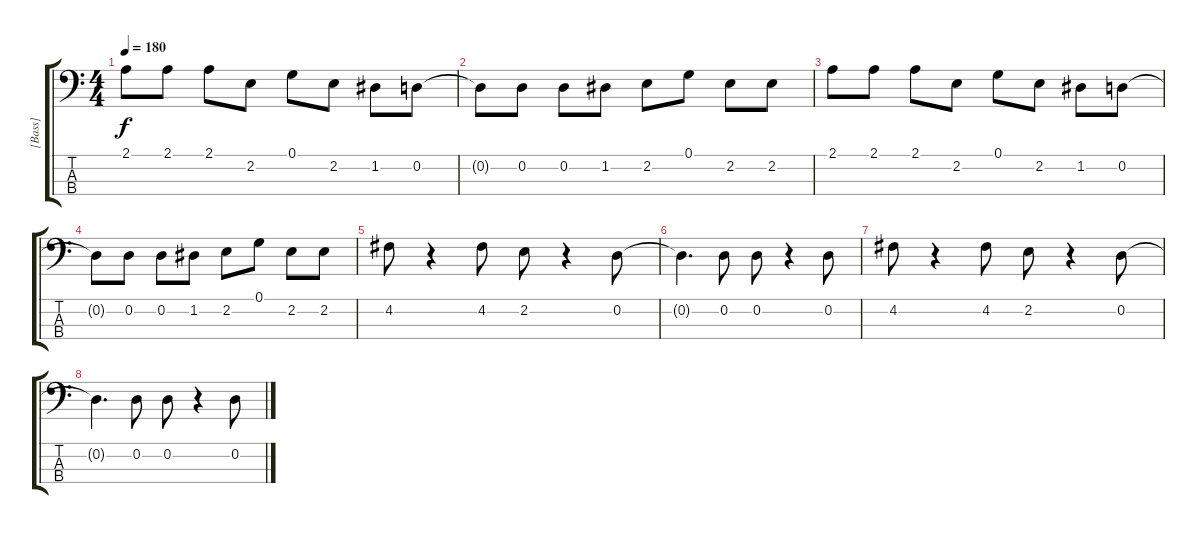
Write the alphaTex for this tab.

\track ("[Bass]" "[Bass]") {instrument electricbassfinger}
\staff {score tabs}
\tuning (G2 D2 A1 D1) {hide}
\ts (4 4)
\tempo 180
\clef f4
\ks c
2.1.8{dy f} 2.1.8 2.1.8 2.2.8 0.1.8 2.2.8 1.2.8 0.2.8 |
0.2{t}.8 0.2.8 0.2.8 1.2.8 2.2.8 0.1.8 2.2.8 2.2.8 |
2.1.8 2.1.8 2.1.8 2.2.8 0.1.8 2.2.8 1.2.8 0.2.8 |
0.2{t}.8 0.2.8 0.2.8 1.2.8 2.2.8 0.1.8 2.2.8 2.2.8 |
4.2.8 r.4 4.2.8 2.2.8 r.4 0.2.8 |
0.2{t}.4{d} 0.2.8 0.2.8 r.4 0.2.8 |
4.2.8 r.4 4.2.8 2.2.8 r.4 0.2.8 |
0.2{t}.4{d} 0.2.8 0.2.8 r.4 0.2.8
